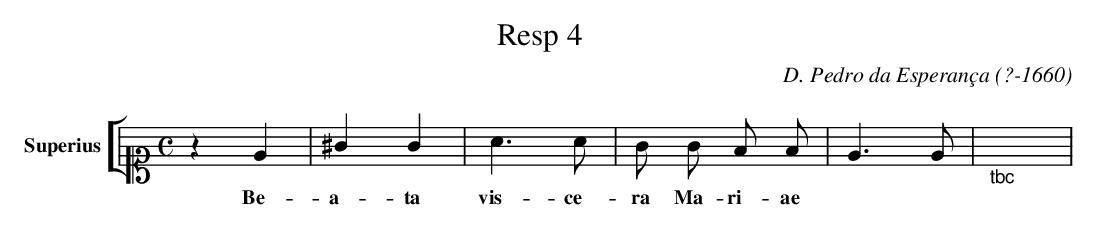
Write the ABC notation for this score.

X:1
T:Resp 4
C:D. Pedro da Esperan\,ca (?-1660)
M:C
L:1/4
K:C
V: 5 clef=alto1 name="Superius" sname="S."
%%staves [ 5 ]
   zE|^GG|A>A|G/ G/ F/ F/ | E>E| "_tbc" x2|\
w: Be-a-ta vis-ce-ra Ma-ri-ae
